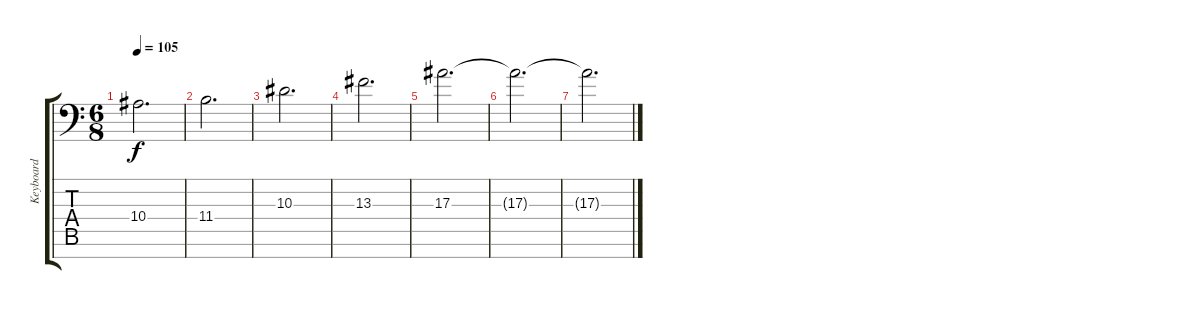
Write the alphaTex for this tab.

\track ("Keyboard" "Keyboard") {instrument tremolostrings}
\staff {score tabs}
\tuning (D4 A3 F3 C3 G2 D2 A1) {hide}
\ts (6 8)
\tempo 105
\clef f4
\ks c
10.4.2{d dy f} |
11.4.2{d} |
10.3.2{d} |
13.3.2{d} |
17.3.2{d} |
17.3{t}.2{d volume 0} |
17.3{t}.2{d}
